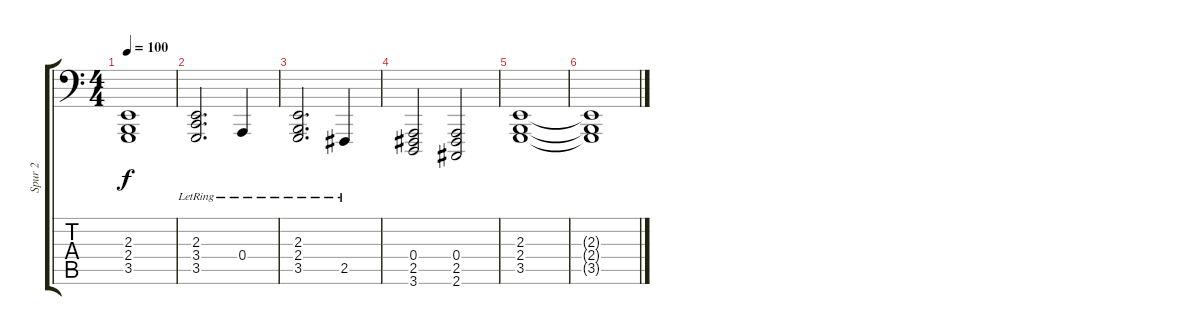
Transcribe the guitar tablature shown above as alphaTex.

\track ("Spur 2" "Spur 2") {instrument acousticgrandpiano}
\staff {score tabs}
\tuning (C3 G2 D2 A1 E1 B0) {hide}
\ts (4 4)
\tempo 100
\clef f4
\ks c
(2.3 2.4 3.5).1{dy f} |
(2.3{lr} 3.4{lr} 3.5{lr}).2{d} 0.4{lr}.4 |
(2.3{lr} 2.4{lr} 3.5{lr}).2{d} 2.5{lr}.4 |
(0.4 2.5 3.6).2 (0.4 2.5 2.6).2 |
(2.3 2.4 3.5).1 |
(2.3{t} 2.4{t} 3.5{t}).1
